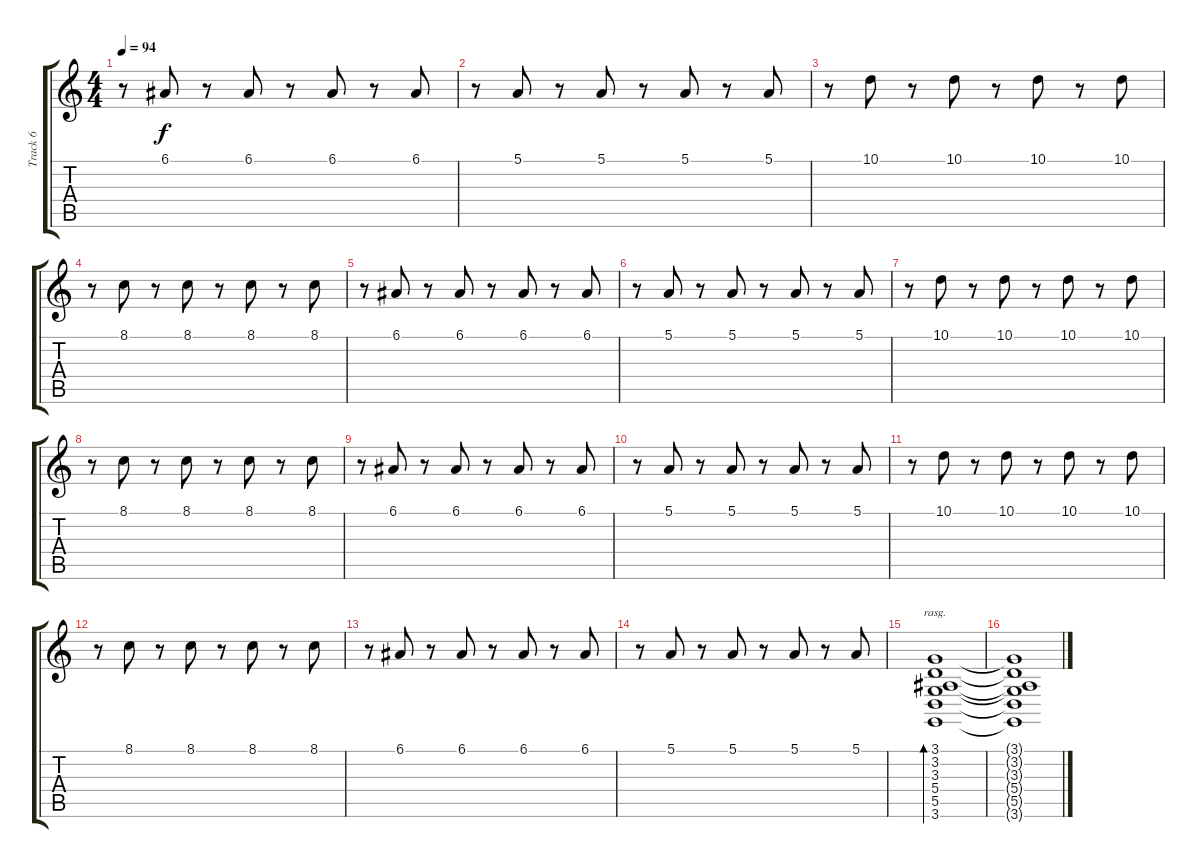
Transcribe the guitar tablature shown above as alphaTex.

\track ("Track 6" "Track 6") {instrument brightacousticpiano}
\staff {score tabs}
\tuning (E4 B3 G3 D3 A2 E2) {hide}
\ts (4 4)
\tempo 94
\clef g2
\ks c
r.8{dy f} 6.1.8 r.8 6.1.8 r.8 6.1.8 r.8 6.1.8 |
r.8 5.1.8 r.8 5.1.8 r.8 5.1.8 r.8 5.1.8 |
r.8 10.1.8 r.8 10.1.8 r.8 10.1.8 r.8 10.1.8 |
r.8 8.1.8 r.8 8.1.8 r.8 8.1.8 r.8 8.1.8 |
r.8 6.1.8 r.8 6.1.8 r.8 6.1.8 r.8 6.1.8 |
r.8 5.1.8 r.8 5.1.8 r.8 5.1.8 r.8 5.1.8 |
r.8 10.1.8 r.8 10.1.8 r.8 10.1.8 r.8 10.1.8 |
r.8 8.1.8 r.8 8.1.8 r.8 8.1.8 r.8 8.1.8 |
r.8 6.1.8 r.8 6.1.8 r.8 6.1.8 r.8 6.1.8 |
r.8 5.1.8 r.8 5.1.8 r.8 5.1.8 r.8 5.1.8 |
r.8 10.1.8 r.8 10.1.8 r.8 10.1.8 r.8 10.1.8 |
r.8 8.1.8 r.8 8.1.8 r.8 8.1.8 r.8 8.1.8 |
r.8 6.1.8 r.8 6.1.8 r.8 6.1.8 r.8 6.1.8 |
r.8 5.1.8 r.8 5.1.8 r.8 5.1.8 r.8 5.1.8 |
(3.1 3.2 3.3 5.4 5.5 3.6).1{bd 30 rasg ii} |
(3.1{t} 3.2{t} 3.3{t} 5.4{t} 5.5{t} 3.6{t}).1
